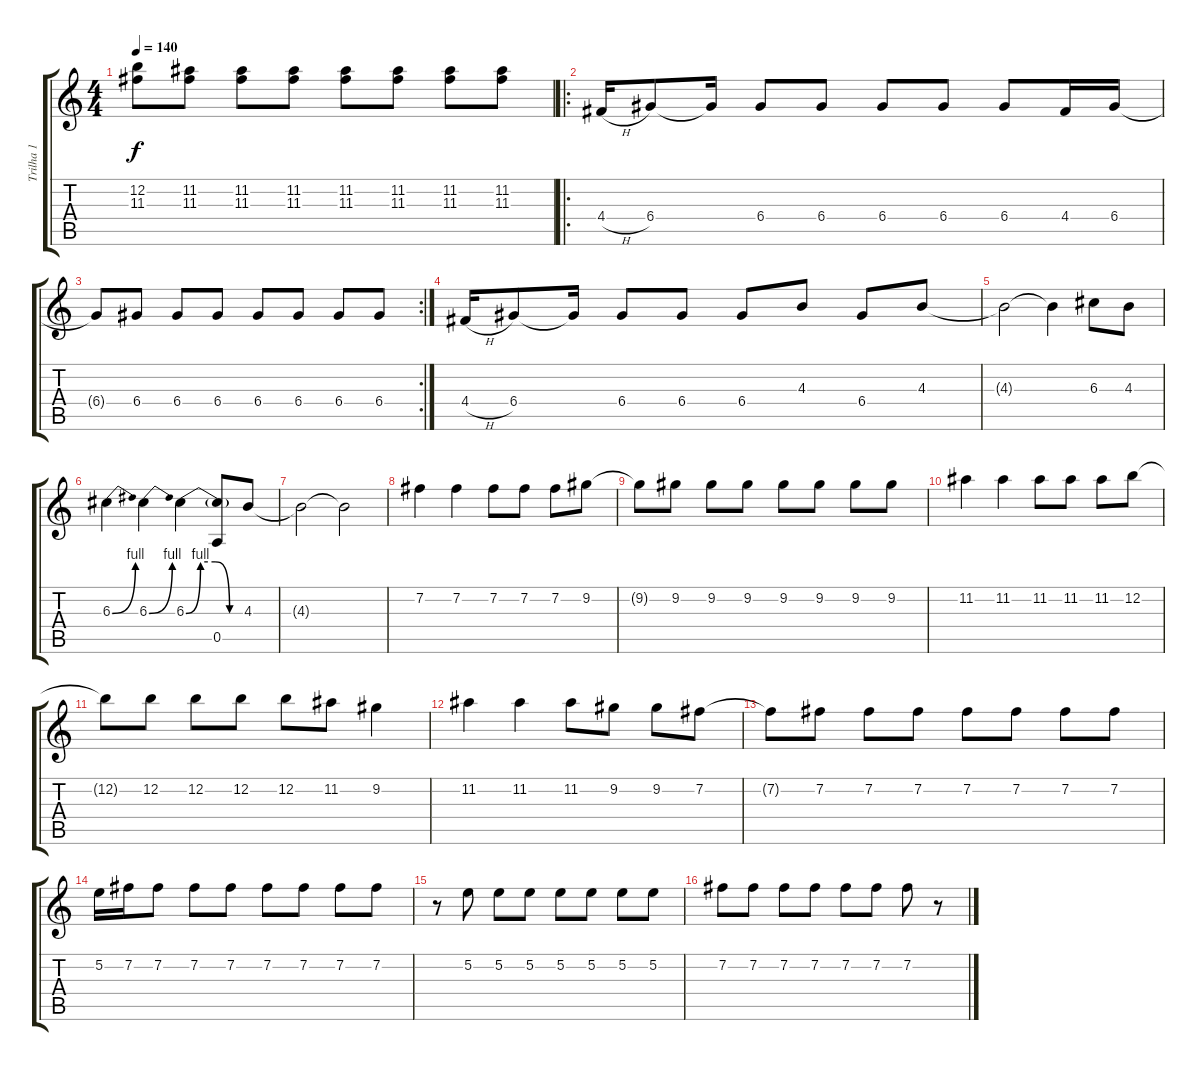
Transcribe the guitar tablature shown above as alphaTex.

\track ("Trilha 1" "Trilha 1") {instrument distortionguitar}
\staff {score tabs}
\tuning (E4 B3 G3 D3 A2 E2) {hide}
\ts (4 4)
\tempo 140
\clef g2
\ks c
(12.2 11.3).8{dy f} (11.2 11.3).8 (11.2 11.3).8 (11.2 11.3).8 (11.2 11.3).8 (11.2 11.3).8 (11.2 11.3).8 (11.2 11.3).8 |
\ro
4.4{h}.16 6.4.8 6.4{t}.16 6.4.8 6.4.8 6.4.8 6.4.8 6.4.8 4.4.16 6.4.16 |
\rc 2
6.4{t}.8 6.4.8 6.4.8 6.4.8 6.4.8 6.4.8 6.4.8 6.4.8 |
4.4{h}.16 6.4.8 6.4{t}.16 6.4.8 6.4.8 6.4.8 4.3.8 6.4.8 4.3.8 |
4.3{t}.2 4.3{t}.4 6.3.8 4.3.8 |
6.3{be (bend 0 0 60 4)}.4 6.3{be (bend 0 0 60 4)}.4 6.3{be (custom 0 0 15 4 30 4 45 0 60 0)}.4 (6.3{t} 0.5).8 4.3.8 |
4.3{t}.2 4.3{t}.2 |
7.2.4 7.2.4 7.2.8 7.2.8 7.2.8 9.2.8 |
9.2{t}.8 9.2.8 9.2.8 9.2.8 9.2.8 9.2.8 9.2.8 9.2.8 |
11.2.4 11.2.4 11.2.8 11.2.8 11.2.8 12.2.8 |
12.2{t}.8 12.2.8 12.2.8 12.2.8 12.2.8 11.2.8 9.2.4 |
11.2.4 11.2.4 11.2.8 9.2.8 9.2.8 7.2.8 |
7.2{t}.8 7.2.8 7.2.8 7.2.8 7.2.8 7.2.8 7.2.8 7.2.8 |
5.2.16 7.2.16 7.2.8 7.2.8 7.2.8 7.2.8 7.2.8 7.2.8 7.2.8 |
r.8 5.2.8 5.2.8 5.2.8 5.2.8 5.2.8 5.2.8 5.2.8 |
7.2.8 7.2.8 7.2.8 7.2.8 7.2.8 7.2.8 7.2.8 r.8
